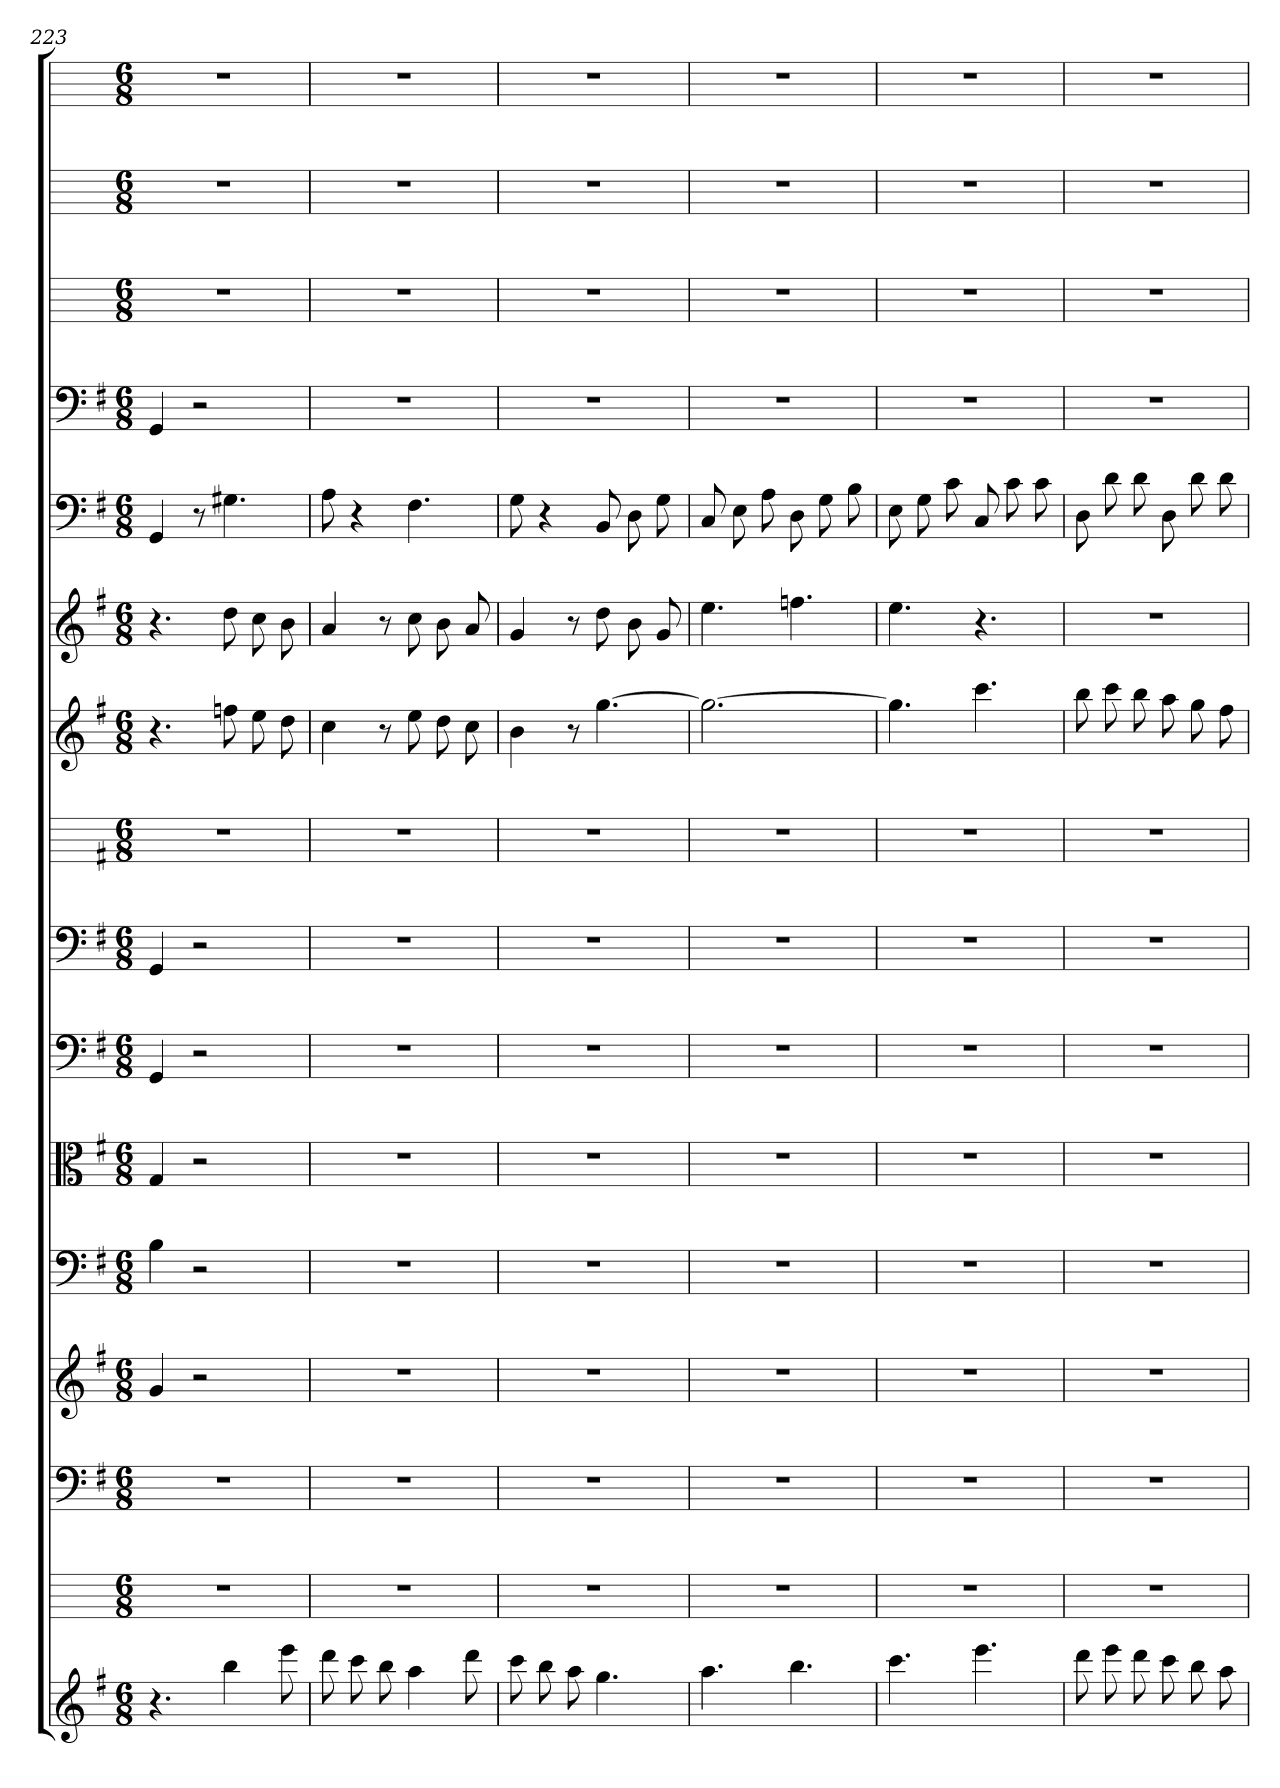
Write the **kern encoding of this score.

**kern	**kern	**kern	**kern	**kern	**kern	**kern	**kern	**kern	**kern	**kern	**kern	**kern	**kern	**kern	**kern
*part16	*part15	*part14	*part13	*part12	*part11	*part10	*part9	*part8	*part7	*part6	*part5	*part4	*part3	*part2	*part1
*staff16	*staff15	*staff14	*staff13	*staff12	*staff11	*staff10	*staff9	*staff8	*staff7	*staff6	*staff5	*staff4	*staff3	*staff2	*staff1
*	*	*clefF4	*	*	*clefC3	*clefF4	*clefF4	*	*	*	*clefF4	*clefF4	*	*	*
*k[f#]	*k[]	*k[f#]	*k[f#]	*k[f#]	*k[f#]	*k[f#]	*k[f#]	*k[f#]	*k[f#]	*k[f#]	*k[f#]	*k[f#]	*k[]	*k[]	*k[]
*M6/8	*M6/8	*M6/8	*M6/8	*M6/8	*M6/8	*M6/8	*M6/8	*M6/8	*M6/8	*M6/8	*M6/8	*M6/8	*M6/8	*M6/8	*M6/8
=223	=223	=223	=223	=223	=223	=223	=223	=223	=223	=223	=223	=223	=223	=223	=223
4.r	2.r	2.r	4g	4B	4G	4GG	4GG	2.r	4.r	4.r	4GG	4GG	2.r	2.r	2.r
.	.	.	2r	2r	2r	2r	2r	.	.	.	8r	2r	.	.	.
4bb	.	.	.	.	.	.	.	.	8ffn	8dd	4.G#X	.	.	.	.
.	.	.	.	.	.	.	.	.	8ee	8cc	.	.	.	.	.
8eee	.	.	.	.	.	.	.	.	8dd	8b	.	.	.	.	.
=224	=224	=224	=224	=224	=224	=224	=224	=224	=224	=224	=224	=224	=224	=224	=224
8ddd	2.r	2.r	2.r	2.r	2.r	2.r	2.r	2.r	4cc	4a	8A	2.r	2.r	2.r	2.r
8ccc	.	.	.	.	.	.	.	.	.	.	4r	.	.	.	.
8bb	.	.	.	.	.	.	.	.	8r	8r	.	.	.	.	.
4aa	.	.	.	.	.	.	.	.	8ee	8cc	4.F#	.	.	.	.
.	.	.	.	.	.	.	.	.	8dd	8b	.	.	.	.	.
8ddd	.	.	.	.	.	.	.	.	8cc	8a	.	.	.	.	.
=225	=225	=225	=225	=225	=225	=225	=225	=225	=225	=225	=225	=225	=225	=225	=225
8ccc	2.r	2.r	2.r	2.r	2.r	2.r	2.r	2.r	4b	4g	8G	2.r	2.r	2.r	2.r
8bb	.	.	.	.	.	.	.	.	.	.	4r	.	.	.	.
8aa	.	.	.	.	.	.	.	.	8r	8r	.	.	.	.	.
4.gg	.	.	.	.	.	.	.	.	[4.gg	8dd	8BB	.	.	.	.
.	.	.	.	.	.	.	.	.	.	8b	8D	.	.	.	.
.	.	.	.	.	.	.	.	.	.	8g	8G	.	.	.	.
=226	=226	=226	=226	=226	=226	=226	=226	=226	=226	=226	=226	=226	=226	=226	=226
4.aa	2.r	2.r	2.r	2.r	2.r	2.r	2.r	2.r	2.gg_	4.ee	8C	2.r	2.r	2.r	2.r
.	.	.	.	.	.	.	.	.	.	.	8E	.	.	.	.
.	.	.	.	.	.	.	.	.	.	.	8A	.	.	.	.
4.bb	.	.	.	.	.	.	.	.	.	4.ffn	8D	.	.	.	.
.	.	.	.	.	.	.	.	.	.	.	8G	.	.	.	.
.	.	.	.	.	.	.	.	.	.	.	8B	.	.	.	.
=227	=227	=227	=227	=227	=227	=227	=227	=227	=227	=227	=227	=227	=227	=227	=227
4.ccc	2.r	2.r	2.r	2.r	2.r	2.r	2.r	2.r	4.gg]	4.ee	8E	2.r	2.r	2.r	2.r
.	.	.	.	.	.	.	.	.	.	.	8G	.	.	.	.
.	.	.	.	.	.	.	.	.	.	.	8c	.	.	.	.
4.eee	.	.	.	.	.	.	.	.	4.ccc	4.r	8C	.	.	.	.
.	.	.	.	.	.	.	.	.	.	.	8c	.	.	.	.
.	.	.	.	.	.	.	.	.	.	.	8c	.	.	.	.
=228	=228	=228	=228	=228	=228	=228	=228	=228	=228	=228	=228	=228	=228	=228	=228
8ddd	2.r	2.r	2.r	2.r	2.r	2.r	2.r	2.r	8bb	2.r	8D	2.r	2.r	2.r	2.r
8eee	.	.	.	.	.	.	.	.	8ccc	.	8d	.	.	.	.
8ddd	.	.	.	.	.	.	.	.	8bb	.	8d	.	.	.	.
8ccc	.	.	.	.	.	.	.	.	8aa	.	8D	.	.	.	.
8bb	.	.	.	.	.	.	.	.	8gg	.	8d	.	.	.	.
8aa	.	.	.	.	.	.	.	.	8ff#	.	8d	.	.	.	.
=	=	=	=	=	=	=	=	=	=	=	=	=	=	=	=
*-	*-	*-	*-	*-	*-	*-	*-	*-	*-	*-	*-	*-	*-	*-	*-
